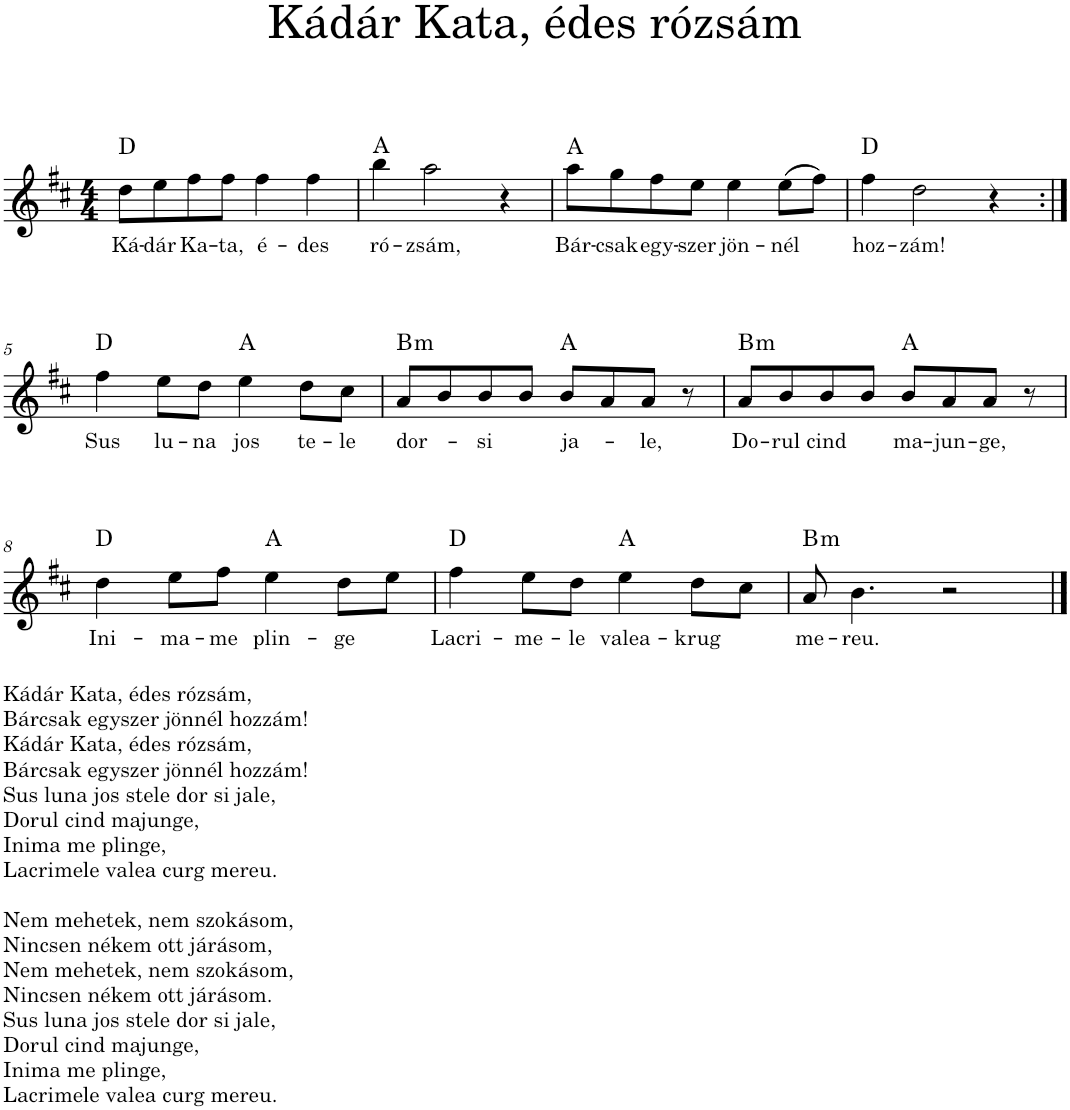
**kern	**text	**harte
*part1	*part1	*part1
*staff1	*staff1	*
*I"Piano	*	*
*I'Pno.	*	*
*clefG2	*	*
*k[f#c#]	*	*
*M4/4	*	*
=1	=1	=1
!	!LO:LY:b	!
8dd\L	Ká-	D:maj
!	!LO:LY:b	!
8ee\	-dár	.
!	!LO:LY:b	!
8ff#\	Ka-	.
!	!LO:LY:b	!
8ff#\J	-ta,	.
!	!LO:LY:b	!
4ff#\	é-	.
!	!LO:LY:b	!
4ff#\	-des	.
=2	=2	=2
!	!LO:LY:b	!
4bb\	ró-	A:maj
!	!LO:LY:b	!
2aa\	-zsám,	.
4r	.	.
=3	=3	=3
!	!LO:LY:b	!
8aa\L	Bár-	A:maj
!	!LO:LY:b	!
8gg\	-csak	.
!	!LO:LY:b	!
8ff#\	egy-	.
!	!LO:LY:b	!
8ee\J	-szer	.
!	!LO:LY:b	!
4ee\	jön-	.
!	!LO:LY:b	!
(8ee\L	-nél	.
8ff#\J)	.	.
=4	=4	=4
!	!LO:LY:b	!
4ff#\	hoz-	D:maj
!	!LO:LY:b	!
2dd\	-zám!	.
4r	.	.
!!LO:LB:g=z
=5:|!	=5:|!	=5:|!
!	!LO:LY:b	!
4ff#\	Sus	D:maj
!	!LO:LY:b	!
8ee\L	lu-	.
!	!LO:LY:b	!
8dd\J	-na	.
!	!LO:LY:b	!
4ee\	jos	A:maj
!	!LO:LY:b	!
8dd\L	te-	.
!	!LO:LY:b	!
8cc#\J	-le	.
=6	=6	=6
!	!LO:LY:b	!LO:H:kt=m
8a/L	dor-	B:min
8b/	.	.
!	!LO:LY:b	!
8b/	-si	.
8b/J	.	.
!	!LO:LY:b	!
8b/L	ja-	A:maj
8a/	.	.
!	!LO:LY:b	!
8a/J	-le,	.
8r	.	.
=7	=7	=7
!	!LO:LY:b	!LO:H:kt=m
8a/L	Do-	B:min
!	!LO:LY:b	!
8b/	-rul	.
!	!LO:LY:b	!
8b/	cind	.
8b/J	.	.
!	!LO:LY:b	!
8b/L	ma-	A:maj
!	!LO:LY:b	!
8a/	-jun-	.
!	!LO:LY:b	!
8a/J	-ge,	.
8r	.	.
!!LO:LB:g=z
=8	=8	=8
!LO:TX:b:t=Kádár Kata, édes rózsám,	!	!
!LO:TX:b:t=Bárcsak egyszer jönnél hozzám!	!	!
!LO:TX:b:t=Kádár Kata, édes rózsám,	!	!
!LO:TX:b:t=Bárcsak egyszer jönnél hozzám!	!	!
!LO:TX:b:t=Sus luna jos stele dor si jale,	!	!
!LO:TX:b:t=Dorul cind m­ajunge,	!	!
!LO:TX:b:t=Inima me­ plinge,	!	!
!LO:TX:b:t=Lacrimele valea curg mereu.	!	!
!LO:TX:b:t=Nem mehetek, nem szokásom,	!	!
!LO:TX:b:t=Nincsen nékem ott járásom,	!	!
!LO:TX:b:t=Nem mehetek, nem szokásom,	!	!
!LO:TX:b:t=Nincsen nékem ott járásom.	!	!
!LO:TX:b:t=Sus luna jos stele dor si jale,	!	!
!LO:TX:b:t=Dorul cind m­ajunge,	!	!
!LO:TX:b:t=Inima me­ plinge,	!	!
!LO:TX:b:t=Lacrimele valea curg mereu.	!	!
!	!LO:LY:b	!
4dd\	Ini-	D:maj
!	!LO:LY:b	!
8ee\L	-ma-	.
!	!LO:LY:b	!
8ff#\J	-me	.
!	!LO:LY:b	!
4ee\	plin-	A:maj
!	!LO:LY:b	!
8dd\L	-ge	.
8ee\J	.	.
=9	=9	=9
!	!LO:LY:b	!
4ff#\	Lacri-	D:maj
!	!LO:LY:b	!
8ee\L	-me-	.
!	!LO:LY:b	!
8dd\J	-le	.
!	!LO:LY:b	!
4ee\	valea-	A:maj
!	!LO:LY:b	!
8dd\L	-krug	.
8cc#\J	.	.
=10	=10	=10
!	!LO:LY:b	!LO:H:kt=m
8a/	me-	B:min
!	!LO:LY:b	!
4.b\	-reu.	.
2r	.	.
==	==	==
*-	*-	*-
